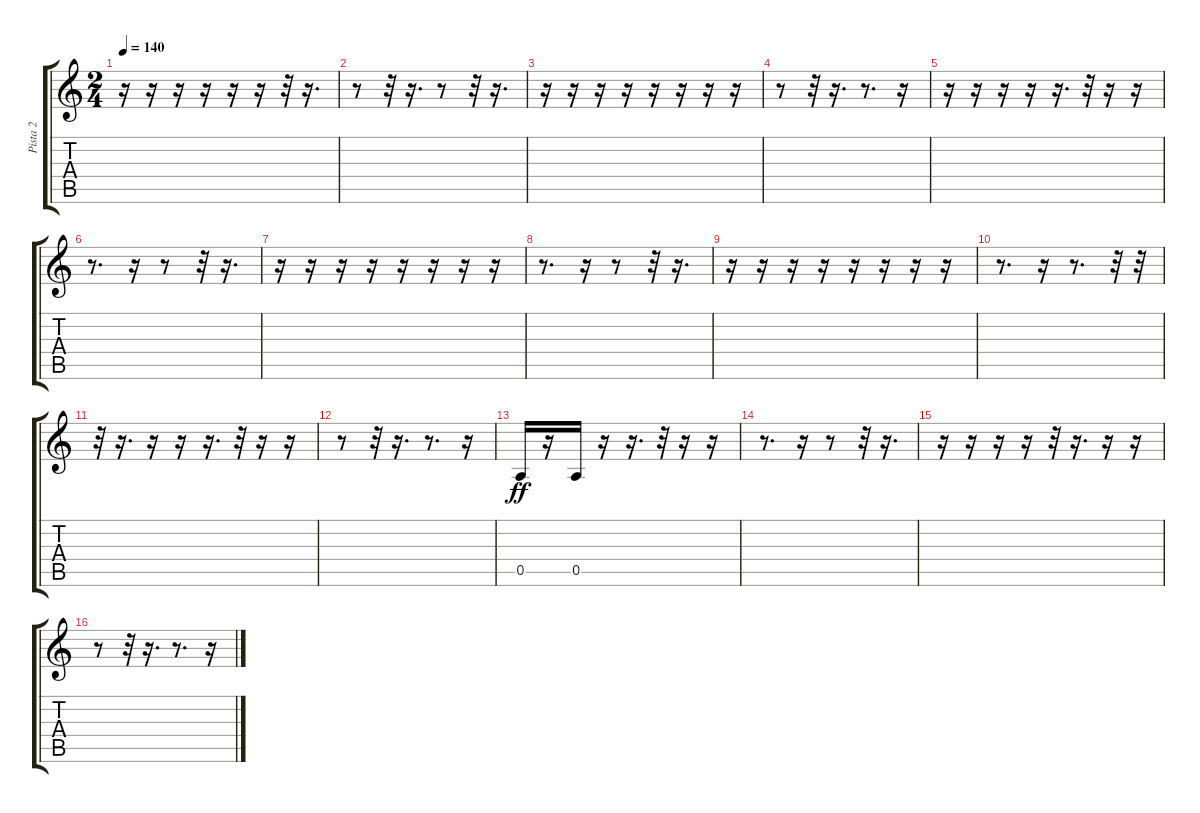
\track ("Pista 2" "Pista 2") {instrument electricbassfinger}
\staff {score tabs}
\tuning (E4 B3 G3 D3 A2 E2) {hide}
\ts (2 4)
\tempo 140
\clef g2
\ks c
r.16{dy ff} r.16 r.16 r.16 r.16 r.16 r.32 r.16{d} |
r.8 r.32 r.16{d} r.8 r.32 r.16{d} |
r.16 r.16 r.16 r.16 r.16 r.16 r.16 r.16 |
r.8 r.32 r.16{d} r.8{d} r.16 |
r.16 r.16 r.16 r.16 r.16{d} r.32 r.16 r.16 |
r.8{d} r.16 r.8 r.32 r.16{d} |
r.16 r.16 r.16 r.16 r.16 r.16 r.16 r.16 |
r.8{d} r.16 r.8 r.32 r.16{d} |
r.16 r.16 r.16 r.16 r.16 r.16 r.16 r.16 |
r.8{d} r.16 r.8{d} r.32 r.32 |
r.32 r.16{d} r.16 r.16 r.16{d} r.32 r.16 r.16 |
r.8 r.32 r.16{d} r.8{d} r.16 |
0.5.16 r.16 0.5.16 r.16 r.16{d} r.32 r.16 r.16 |
r.8{d} r.16 r.8 r.32 r.16{d} |
r.16 r.16 r.16 r.16 r.32 r.16{d} r.16 r.16 |
r.8 r.32 r.16{d} r.8{d} r.16
